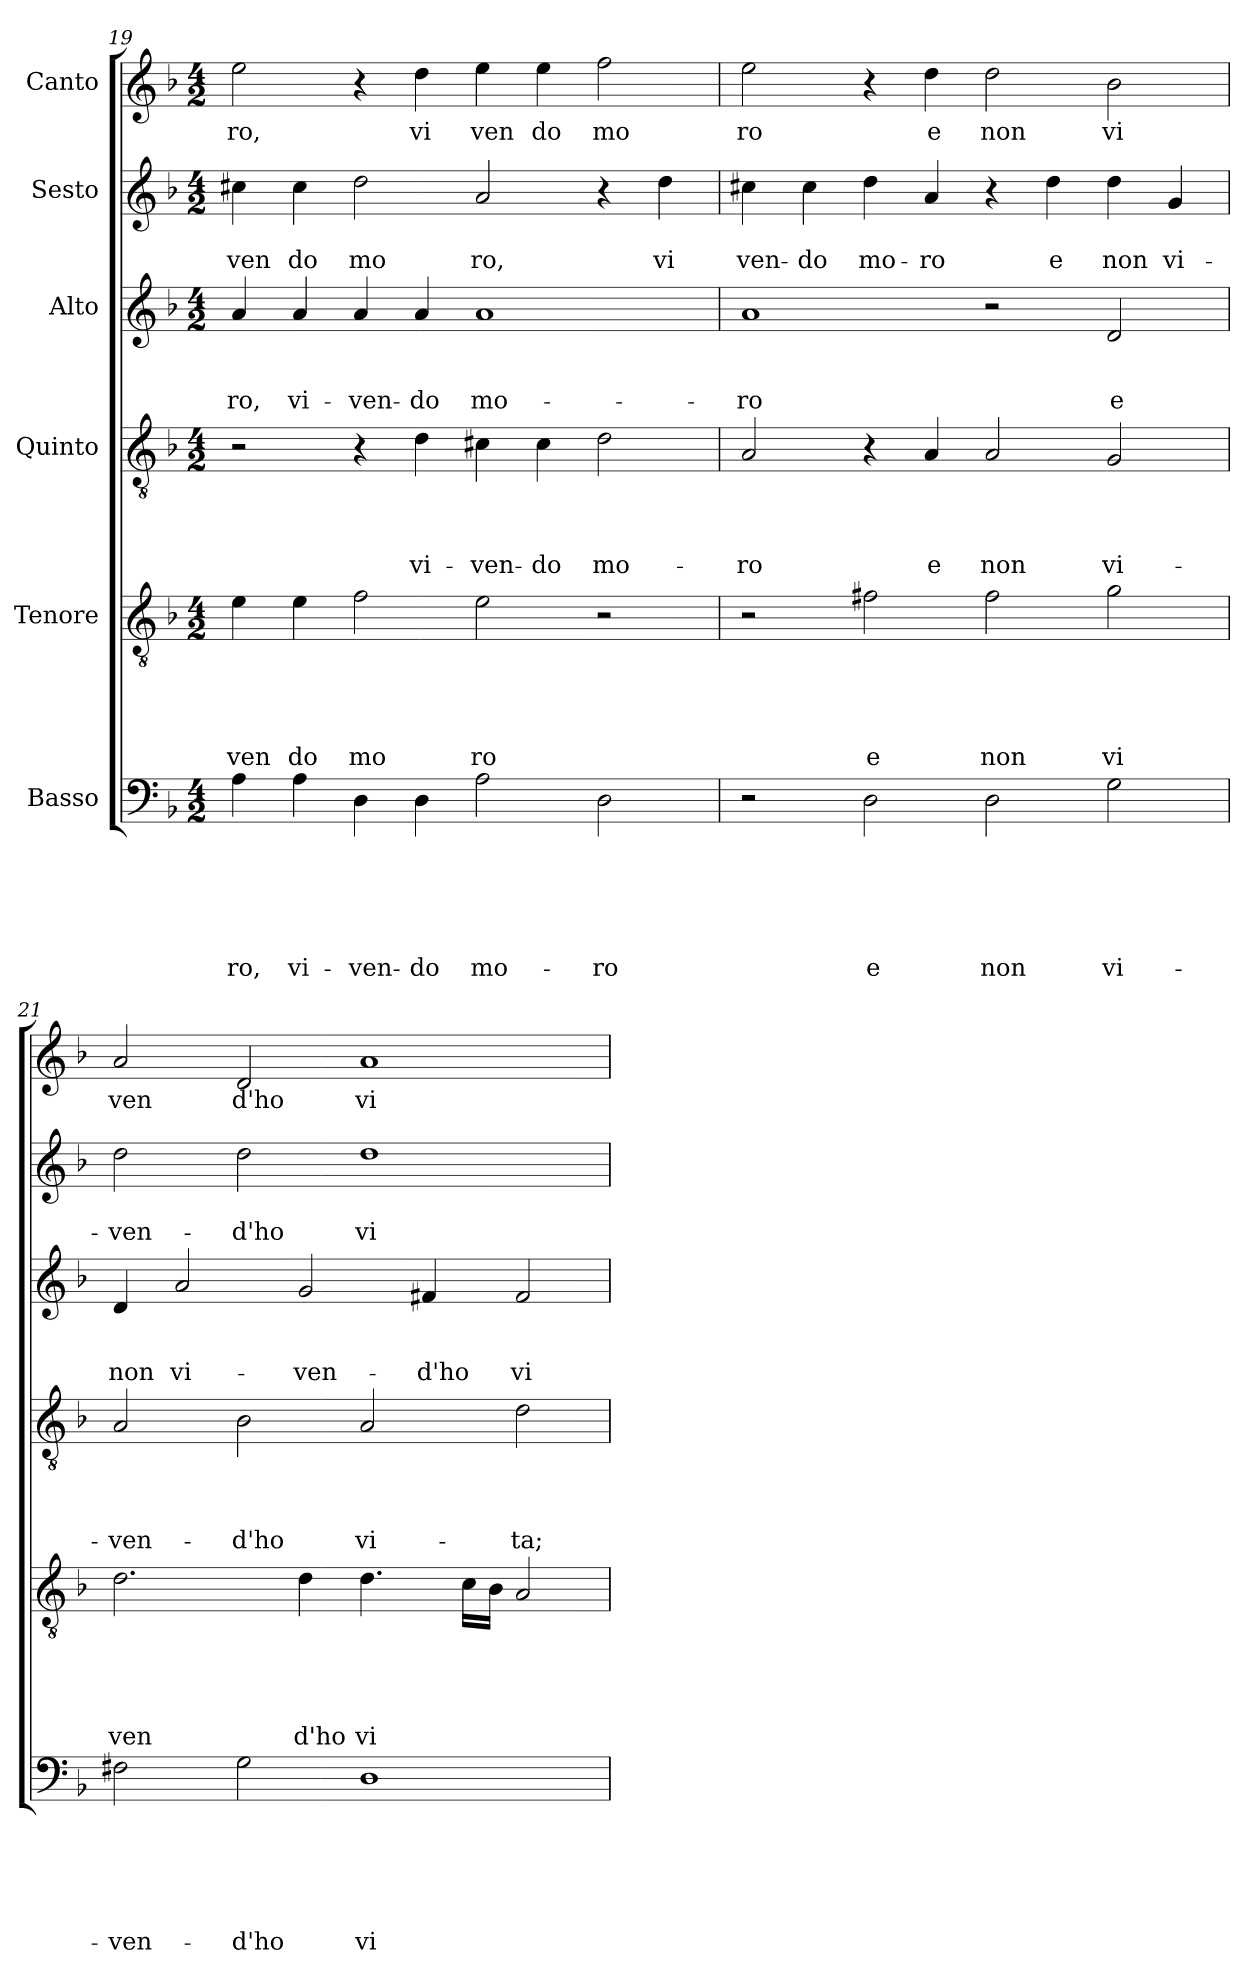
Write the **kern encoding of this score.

**kern	**text	**text	**text	**text	**text	**text	**kern	**text	**text	**text	**text	**text	**kern	**text	**text	**text	**text	**kern	**text	**text	**text	**kern	**text	**text	**kern	**text
*part6	*part6	*part6	*part6	*part6	*part6	*part6	*part5	*part5	*part5	*part5	*part5	*part5	*part4	*part4	*part4	*part4	*part4	*part3	*part3	*part3	*part3	*part2	*part2	*part2	*part1	*part1
*staff6	*staff6	*staff6	*staff6	*staff6	*staff6	*staff6	*staff5	*staff5	*staff5	*staff5	*staff5	*staff5	*staff4	*staff4	*staff4	*staff4	*staff4	*staff3	*staff3	*staff3	*staff3	*staff2	*staff2	*staff2	*staff1	*staff1
*I"Basso	*	*	*	*	*	*	*I"Tenore	*	*	*	*	*	*I"Quinto	*	*	*	*	*I"Alto	*	*	*	*I"Sesto	*	*	*I"Canto	*
*clefF4	*	*	*	*	*	*	*clefGv2	*	*	*	*	*	*clefGv2	*	*	*	*	*clefG2	*	*	*	*clefG2	*	*	*clefG2	*
*k[b-]	*	*	*	*	*	*	*k[b-]	*	*	*	*	*	*k[b-]	*	*	*	*	*k[b-]	*	*	*	*k[b-]	*	*	*k[b-]	*
*F:	*	*	*	*	*	*	*F:	*	*	*	*	*	*F:	*	*	*	*	*F:	*	*	*	*F:	*	*	*F:	*
*M4/2	*	*	*	*	*	*	*M4/2	*	*	*	*	*	*M4/2	*	*	*	*	*M4/2	*	*	*	*M4/2	*	*	*M4/2	*
=19	=19	=19	=19	=19	=19	=19	=19	=19	=19	=19	=19	=19	=19	=19	=19	=19	=19	=19	=19	=19	=19	=19	=19	=19	=19	=19
!	!	!	!	!	!	!LO:LY:b	!	!	!	!	!	!LO:LY:b	!	!	!	!	!	!	!	!	!LO:LY:b	!	!	!LO:LY:b	!	!LO:LY:b
4A\	.	.	.	.	.	-ro,	4e\	.	.	.	.	ven	2r	.	.	.	.	4a/	.	.	-ro,	4cc#X\	.	ven	2ee\	ro,
!	!	!	!	!	!	!LO:LY:b	!	!	!	!	!	!LO:LY:b	!	!	!	!	!	!	!	!	!LO:LY:b	!	!	!LO:LY:b	!	!
4A\	.	.	.	.	.	vi-	4e\	.	.	.	.	do	.	.	.	.	.	4a/	.	.	vi-	4cc#\	.	do	.	.
!	!	!	!	!	!	!LO:LY:b	!	!	!	!	!	!LO:LY:b	!	!	!	!	!	!	!	!	!LO:LY:b	!	!	!LO:LY:b	!	!
4D\	.	.	.	.	.	-ven-	2f\	.	.	.	.	mo	4r	.	.	.	.	4a/	.	.	-ven-	2dd\	.	mo	4r	.
!	!	!	!	!	!	!LO:LY:b	!	!	!	!	!	!	!	!	!	!	!LO:LY:b	!	!	!	!LO:LY:b	!	!	!	!	!LO:LY:b
4D\	.	.	.	.	.	-do	.	.	.	.	.	.	4d\	.	.	.	vi-	4a/	.	.	-do	.	.	.	4dd\	vi
!	!	!	!	!	!	!LO:LY:b	!	!	!	!	!	!LO:LY:b	!	!	!	!	!LO:LY:b	!	!	!	!LO:LY:b	!	!	!LO:LY:b	!	!LO:LY:b
2A\	.	.	.	.	.	mo-	2e\	.	.	.	.	ro	4c#X\	.	.	.	-ven-	1a	.	.	mo-	2a/	.	ro,	4ee\	ven
!	!	!	!	!	!	!	!	!	!	!	!	!	!	!	!	!	!LO:LY:b	!	!	!	!	!	!	!	!	!LO:LY:b
.	.	.	.	.	.	.	.	.	.	.	.	.	4c#\	.	.	.	-do	.	.	.	.	.	.	.	4ee\	do
!	!	!	!	!	!	!LO:LY:b	!	!	!	!	!	!	!	!	!	!	!LO:LY:b	!	!	!	!	!	!	!	!	!LO:LY:b
2D\	.	.	.	.	.	-ro	2r	.	.	.	.	.	2d\	.	.	.	mo-	.	.	.	.	4r	.	.	2ff\	mo
!	!	!	!	!	!	!	!	!	!	!	!	!	!	!	!	!	!	!	!	!	!	!	!	!LO:LY:b	!	!
.	.	.	.	.	.	.	.	.	.	.	.	.	.	.	.	.	.	.	.	.	.	4dd\	.	vi	.	.
!!LO:PB:g=z
=20	=20	=20	=20	=20	=20	=20	=20	=20	=20	=20	=20	=20	=20	=20	=20	=20	=20	=20	=20	=20	=20	=20	=20	=20	=20	=20
!	!	!	!	!	!	!	!	!	!	!	!	!	!	!	!	!	!LO:LY:b	!	!	!	!LO:LY:b	!	!	!LO:LY:b	!	!LO:LY:b
2r	.	.	.	.	.	.	2r	.	.	.	.	.	2A/	.	.	.	-ro	1a	.	.	-ro	4cc#X\	.	ven-	2ee\	ro
!	!	!	!	!	!	!	!	!	!	!	!	!	!	!	!	!	!	!	!	!	!	!	!	!LO:LY:b	!	!
.	.	.	.	.	.	.	.	.	.	.	.	.	.	.	.	.	.	.	.	.	.	4cc#\	.	-do	.	.
!	!	!	!	!	!	!LO:LY:b	!	!	!	!	!	!LO:LY:b	!	!	!	!	!	!	!	!	!	!	!	!LO:LY:b	!	!
2D\	.	.	.	.	.	e	2f#X\	.	.	.	.	e	4r	.	.	.	.	.	.	.	.	4dd\	.	mo-	4r	.
!	!	!	!	!	!	!	!	!	!	!	!	!	!	!	!	!	!LO:LY:b	!	!	!	!	!	!	!LO:LY:b	!	!LO:LY:b
.	.	.	.	.	.	.	.	.	.	.	.	.	4A/	.	.	.	e	.	.	.	.	4a/	.	-ro	4dd\	e
!	!	!	!	!	!	!LO:LY:b	!	!	!	!	!	!LO:LY:b	!	!	!	!	!LO:LY:b	!	!	!	!	!	!	!	!	!LO:LY:b
2D\	.	.	.	.	.	non	2f#\	.	.	.	.	non	2A/	.	.	.	non	2r	.	.	.	4r	.	.	2dd\	non
!	!	!	!	!	!	!	!	!	!	!	!	!	!	!	!	!	!	!	!	!	!	!	!	!LO:LY:b	!	!
.	.	.	.	.	.	.	.	.	.	.	.	.	.	.	.	.	.	.	.	.	.	4dd\	.	e	.	.
!	!	!	!	!	!	!LO:LY:b	!	!	!	!	!	!LO:LY:b	!	!	!	!	!LO:LY:b	!	!	!	!LO:LY:b	!	!	!LO:LY:b	!	!LO:LY:b
2G\	.	.	.	.	.	vi-	2g\	.	.	.	.	vi	2G/	.	.	.	vi-	2d/	.	.	e	4dd\	.	non	2b-\	vi
!	!	!	!	!	!	!	!	!	!	!	!	!	!	!	!	!	!	!	!	!	!	!	!	!LO:LY:b	!	!
.	.	.	.	.	.	.	.	.	.	.	.	.	.	.	.	.	.	.	.	.	.	4g/	.	vi-	.	.
=21	=21	=21	=21	=21	=21	=21	=21	=21	=21	=21	=21	=21	=21	=21	=21	=21	=21	=21	=21	=21	=21	=21	=21	=21	=21	=21
!	!	!	!	!	!	!LO:LY:b	!	!	!	!	!	!LO:LY:b	!	!	!	!	!LO:LY:b	!	!	!	!LO:LY:b	!	!	!LO:LY:b	!	!LO:LY:b
2F#X\	.	.	.	.	.	-ven-	2.d\	.	.	.	.	ven	2A/	.	.	.	-ven-	4d/	.	.	non	2dd\	.	-ven-	2a/	ven
!	!	!	!	!	!	!	!	!	!	!	!	!	!	!	!	!	!	!	!	!	!LO:LY:b	!	!	!	!	!
.	.	.	.	.	.	.	.	.	.	.	.	.	.	.	.	.	.	2a/	.	.	vi-	.	.	.	.	.
!	!	!	!	!	!	!LO:LY:b	!	!	!	!	!	!	!	!	!	!	!LO:LY:b	!	!	!	!	!	!	!LO:LY:b	!	!LO:LY:b
2G\	.	.	.	.	.	-d'ho	.	.	.	.	.	.	2B-\	.	.	.	-d'ho	.	.	.	.	2dd\	.	-d'ho	2d/	d'ho
!	!	!	!	!	!	!	!	!	!	!	!	!LO:LY:b	!	!	!	!	!	!	!	!	!LO:LY:b	!	!	!	!	!
.	.	.	.	.	.	.	4d\	.	.	.	.	d'ho	.	.	.	.	.	2g/	.	.	-ven-	.	.	.	.	.
!	!	!	!	!	!	!LO:LY:b	!	!	!	!	!	!LO:LY:b	!	!	!	!	!LO:LY:b	!	!	!	!	!	!	!LO:LY:b	!	!LO:LY:b
1D	.	.	.	.	.	vi-	4.d\	.	.	.	.	vi	2A/	.	.	.	vi-	.	.	.	.	1dd	.	vi-	1a	vi
!	!	!	!	!	!	!	!	!	!	!	!	!	!	!	!	!	!	!	!	!	!LO:LY:b	!	!	!	!	!
.	.	.	.	.	.	.	.	.	.	.	.	.	.	.	.	.	.	4f#X/	.	.	-d'ho	.	.	.	.	.
.	.	.	.	.	.	.	16c\LL	.	.	.	.	.	.	.	.	.	.	.	.	.	.	.	.	.	.	.
.	.	.	.	.	.	.	16B-\JJ	.	.	.	.	.	.	.	.	.	.	.	.	.	.	.	.	.	.	.
!	!	!	!	!	!	!	!	!	!	!	!	!	!	!	!	!	!LO:LY:b	!	!	!	!LO:LY:b	!	!	!	!	!
.	.	.	.	.	.	.	2A/	.	.	.	.	.	2d\	.	.	.	-ta;	2f#/	.	.	vi-	.	.	.	.	.
=	=	=	=	=	=	=	=	=	=	=	=	=	=	=	=	=	=	=	=	=	=	=	=	=	=	=
*-	*-	*-	*-	*-	*-	*-	*-	*-	*-	*-	*-	*-	*-	*-	*-	*-	*-	*-	*-	*-	*-	*-	*-	*-	*-	*-
